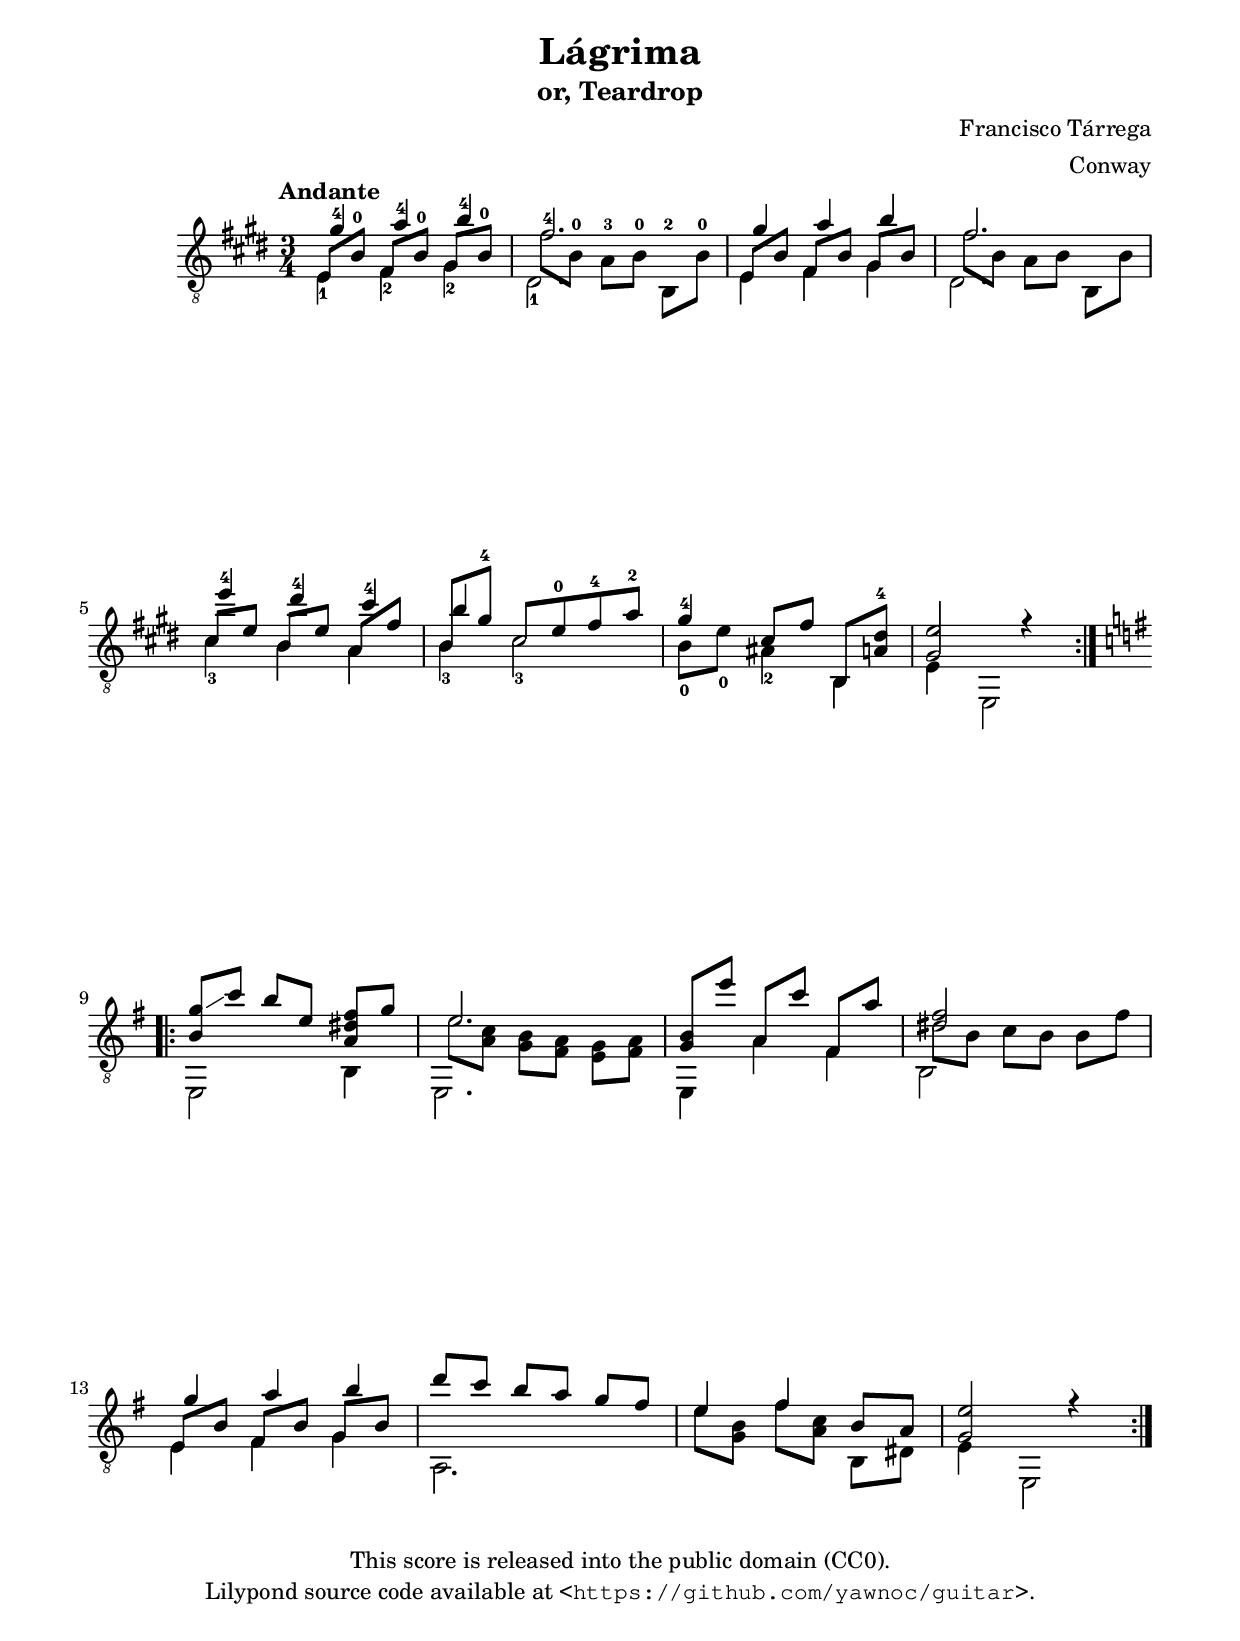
\version "2.18.2"


%%%%%%%%%%%%%%%%%%%%%%%%%%%%%%%%%%%%%%%%%%%%%%%%%%%%%%%%%%%%%%%%
% General
%%%%%%%%%%%%%%%%%%%%%%%%%%%%%%%%%%%%%%%%%%%%%%%%%%%%%%%%%%%%%%%%

\paper {
  top-margin = 1.5\cm
  left-margin = 1.5\cm
  right-margin = 1.5\cm
  bottom-margin = 1.5\cm
  ragged-last-bottom = ##f
  footnote-separator-markup = \markup { \vspace #1.5 }
}

globalSettings = {
  \accidentalStyle modern
  \compressFullBarRests
  \mergeDifferentlyHeadedOn
  \mergeDifferentlyDottedOn
  \numericTimeSignature
  \pointAndClickOff
  \override TextScript.extra-offset = #'(0 . 0.7)
  \override Score.FootnoteItem.annotation-line = ##f
}

origin-url = "https://github.com/yawnoc/guitar"

\header {
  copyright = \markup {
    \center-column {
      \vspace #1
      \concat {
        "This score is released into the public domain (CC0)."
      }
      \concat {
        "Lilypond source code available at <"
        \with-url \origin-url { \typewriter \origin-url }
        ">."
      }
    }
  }
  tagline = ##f
}

triplet = #(define-music-function
  (parser location music) (ly:music?)
  #{
    \tuplet 3/2 { $music }
  #}
)

tripletDuple = #(define-music-function
  (parser location music) (ly:music?)
  #{
    \tuplet 6/4 { $music }
  #}
)

overrideBeamedStemLengths = #(define-scheme-function
  (parser location lengths) (list?)
  #{
    \override Stem.details.beamed-lengths = $lengths
  #}
)
revertBeamedStemLengths = { \revert Stem.details.beamed-lengths }

overrideBeamVerticalPositions = #(define-scheme-function
  (parser location positions) (pair?)
  #{
    \override Beam.positions = $positions
  #}
)

%%%%%%%%%%%%%%%%%%%%%%%%%%%%%%%%%%%%%%%%%%%%%%%%%%%%%%%%%%%%%%%%
% Semantic bar lines
%%%%%%%%%%%%%%%%%%%%%%%%%%%%%%%%%%%%%%%%%%%%%%%%%%%%%%%%%%%%%%%%

barLineGoto = { \bar "||" }
barLineKeyChange = { \bar "||" }
barLineEnd = { \bar "|." }

%%%%%%%%%%%%%%%%%%%%%%%%%%%%%%%%%%%%%%%%%%%%%%%%%%%%%%%%%%%%%%%%
% Guitar notation
%%%%%%%%%%%%%%%%%%%%%%%%%%%%%%%%%%%%%%%%%%%%%%%%%%%%%%%%%%%%%%%%

stringNumbersAbove = { \set stringNumberOrientations = #'(up) }
stringNumbersBelow = { \set stringNumberOrientations = #'(down) }

fingeringAbove = { \set fingeringOrientations = #'(up) }
fingeringBelow = { \set fingeringOrientations = #'(down) }
fingeringAleft = { \set fingeringOrientations = #'(left) }
fingeringAright = { \set fingeringOrientations = #'(right) }

startGraceMusic = {
  <>(
  \override Fingering.font-size = -6
}
stopGraceMusic = {
  \revert Fingering.font-size
  <>)
}

overrideHorizontalShift = #(define-scheme-function
  (parser location distance) (number?)
  #{
    \override NoteColumn.force-hshift = $distance
  #}
)
revertHorizontalShift = { \revert NoteColumn.force-hshift }

barreSpan = #(define-music-function
  (parser location label offsetPair music)
  (string? (pair? (cons 0 0)) ly:music?)
  (let
    (
      (elements (extract-named-music music '(NoteEvent EventChord)))
    )
    (if
      (pair? elements)
      (let
        (
          (first-element (first elements))
          (last-element (last elements))
        )
        (set!
          (ly:music-property first-element 'articulations)
          (cons
            (make-music 'TextSpanEvent 'span-direction -1)
            (ly:music-property first-element 'articulations)
          )
        )
        (set!
          (ly:music-property last-element 'articulations)
          (cons
            (make-music 'TextSpanEvent 'span-direction 1)
            (ly:music-property last-element 'articulations)
          )
        )
      )
    )
  )
  #{
    \once \override TextSpanner.font-shape = #'upright
    \once \override TextSpanner.style = #'line
    \once \override TextSpanner.extra-offset = #offsetPair
    \once \override TextSpanner.bound-details = #`(
      (left
        (text . ,#{ \markup { \raise #-0.7 { #label \hspace #0.7 }} #})
        (Y . 0)
        (padding . -0.8)
        (attach-dir . -2)
      )
      (right
        (text . ,#{ \markup { \draw-line #'(0 . -1.3) } #}) ;; draw hook
        (Y . 0)
        (padding . -0.5)
        (attach-dir . 2)
      )
    )
    \once \override TextSpanner #'after-line-breaking = #(lambda (grob)
      (let*
        (
          (originalGrob (ly:grob-original grob))
          (splitGrobs (ly:spanner-broken-into originalGrob))
        )
        (if
          (and
            (>= (length splitGrobs) 2)
            (not (eq? (car (last-pair splitGrobs)) grob))
          )
          (begin
            (ly:grob-set-nested-property! grob
              '(bound-details right text)
              #{ \markup { \draw-line #'(0 . 0) } #} ;; suppress draw hook
            )
            (ly:grob-set-property! grob
              'extra-offset
              (cons
                (car offsetPair)
                (+ (cdr offsetPair) 0.7) ;; correction for suppressed hook
              )
            )
            (ly:grob-set-nested-property! grob
              '(bound-details right padding)
              #'-3 ;; increase spanner length
            )
          )
        )
      )
    )
    $music
  #}
)

barre = #(define-scheme-function
  (parser location label) (string?)
  #{
    \markup {
      \center-align {
        \hspace #0.7
        $label
      }
    }
  #}
)

nudgeNextBarre = #(define-scheme-function
  (parser location distance) (number?)
  #{
    \once \override TextScript.X-offset = $distance
  #}
)

position = #(define-scheme-function
  (parser location label) (string?)
  #{
    \markup {
      \center-align {
        \hspace #0.5
        $label
      }
    }
  #}
)

#(define-markup-command
  (markupString layout properties stringNumber) (markup?)
  (interpret-markup layout properties
    #{
      \markup \circle { \bold #stringNumber }
    #}
  )
)

#(define-markup-command
  (resonatesOn layout properties note stringNumber) (markup? markup?)
  (interpret-markup layout properties
    #{
      \markup { #note "resonates on" \markupString #stringNumber }
    #}
  )
)

%%%%%%%%%%%%%%%%%%%%%%%%%%%%%%%%%%%%%%%%%%%%%%%%%%%%%%%%%%%%%%%%
% Goto statements
%%%%%%%%%%%%%%%%%%%%%%%%%%%%%%%%%%%%%%%%%%%%%%%%%%%%%%%%%%%%%%%%

overrideGotoVisibility = {
  \once \override Score.RehearsalMark #'break-visibility = #'#(#t #t #f)
}

makeGotoMark = #(define-scheme-function
  (parser location label) (string?)
  #{
    \mark \markup { \small \italic $label }
  #}
)

simultaneousMarkSeparator = {
  \cadenzaOn
    s1073741824 % stupid, but works
  \cadenzaOff
}

coda = {
  \overrideGotoVisibility
  \mark \markup { \musicglyph #"scripts.coda" }
}

fine = {
  \overrideGotoVisibility
  \makeGotoMark Fine
}

dcAlCoda = {
  \overrideGotoVisibility
  \makeGotoMark "D.C. al Coda"
}

dcAlFine = {
  \overrideGotoVisibility
  \makeGotoMark "D.C. al Fine"
}

toCoda = {
  \overrideGotoVisibility
  \makeGotoMark "to Coda"
}



\header {
  title = "Lágrima"
  subtitle = "or, Teardrop"
  composer = "Francisco Tárrega"
  arranger = "Conway"
}


initialSignatures = {
  \tempo "Andante"
  \clef "treble_8"
  \key e \major
  \time 3/4
  \set Timing.beamExceptions = #'()
}


highVoiceMusic = {
  
  \globalSettings
  
  % Major section
  \barNumberCheck #1
  \repeat volta 2 {
    \relative c'' {
      \shiftOn
      gis4-4 a-4 b-4 |
      \shiftOff
      fis2.-4 |
      \shiftOn
      gis4 a b |
      \shiftOff
      fis2. |
      \shiftOn
      e'4-4 dis-4 cis-4 |
      b \shiftOff cis,8[ e-0 fis-4 a-2] |
      gis4-4 cis,8 fis b,, <dis'-4 a> |
      <e gis,>2 r4 |
    }
  }
  
  % Minor section
  \barNumberCheck #9
  \key e \minor
  \repeat volta 2 {
    \relative c' {
      <g' b,>8 \glissando c b e, <fis dis a> g |
      e2. |
      <b g>8 e' a,, c' fis,, a' |
      <fis dis>2 s4 |
      \shiftOn
      g4 a b |
      \shiftOff
      d8 c b a g fis |
      e4 fis b,8 a |
      <g e'>2 r4 |
    }
  }
  
}


lowVoiceMusic = {
  
  \globalSettings
  
  % Major section
  \barNumberCheck #1
  \repeat volta 2 {
    \relative c {
      e4-1 fis-2 gis-2 |
      \shiftOn
      dis2.-1 |
      \shiftOff
      e4 fis gis |
      \shiftOn
      dis2. |
      \shiftOff
      cis'4-3 b a |
      b4-3 cis2-3 |
      b8-0 e-0 ais,4-2 b, |
      e4 e,2 |
    }
  }
  
  % Minor section
  \barNumberCheck #9
  \repeat volta 2 {
    \relative c, {
      e2 b'4 |
      \shiftOn
      e,2. |
      \shiftOff
      e4 a' fis |
      \shiftOn
      b,2 s4 |
      \shiftOff
      e4 fis g |
      a,2. |
      e''8 <b g> fis' <c a> b, dis |
      e4 e,2 |
    }
  }
  
}


middleVoiceMusic = {
  
  \globalSettings
  
  % Major section
  \barNumberCheck #1
  \repeat volta 2 {
    \relative c {
      \shiftOff
      e8 b'-0 fis b-0 gis b-0 |
      \stemDown
      fis' b,-0 a-3 b-0 b,-2 b'-0 |
      \stemUp
      e, b' fis b gis b |
      \stemDown
      fis' b, a b b, b' |
      \stemUp
      cis e b e a, fis' |
      b, gis'-4 s2 |
      s2. |
      s2. |
    }
  }
  
  % Minor section
  \barNumberCheck #9
  \repeat volta 2 {
    \relative c' {
      s2. |
      \stemDown
      e8 <c a> <b g> <a fis> <g e> <a fis> |
      s2. |
      dis8 b c b b fis' |
      \stemUp
      e, b' fis b g b |
      s2. |
      s2. |
      s2. |
    }
  }
  
}


allMusic = {
  \initialSignatures
  <<
    << \highVoiceMusic >>
      \\
    << \lowVoiceMusic >>
      \\
    << \middleVoiceMusic >>
  >>
}


\score {
  \allMusic
}
